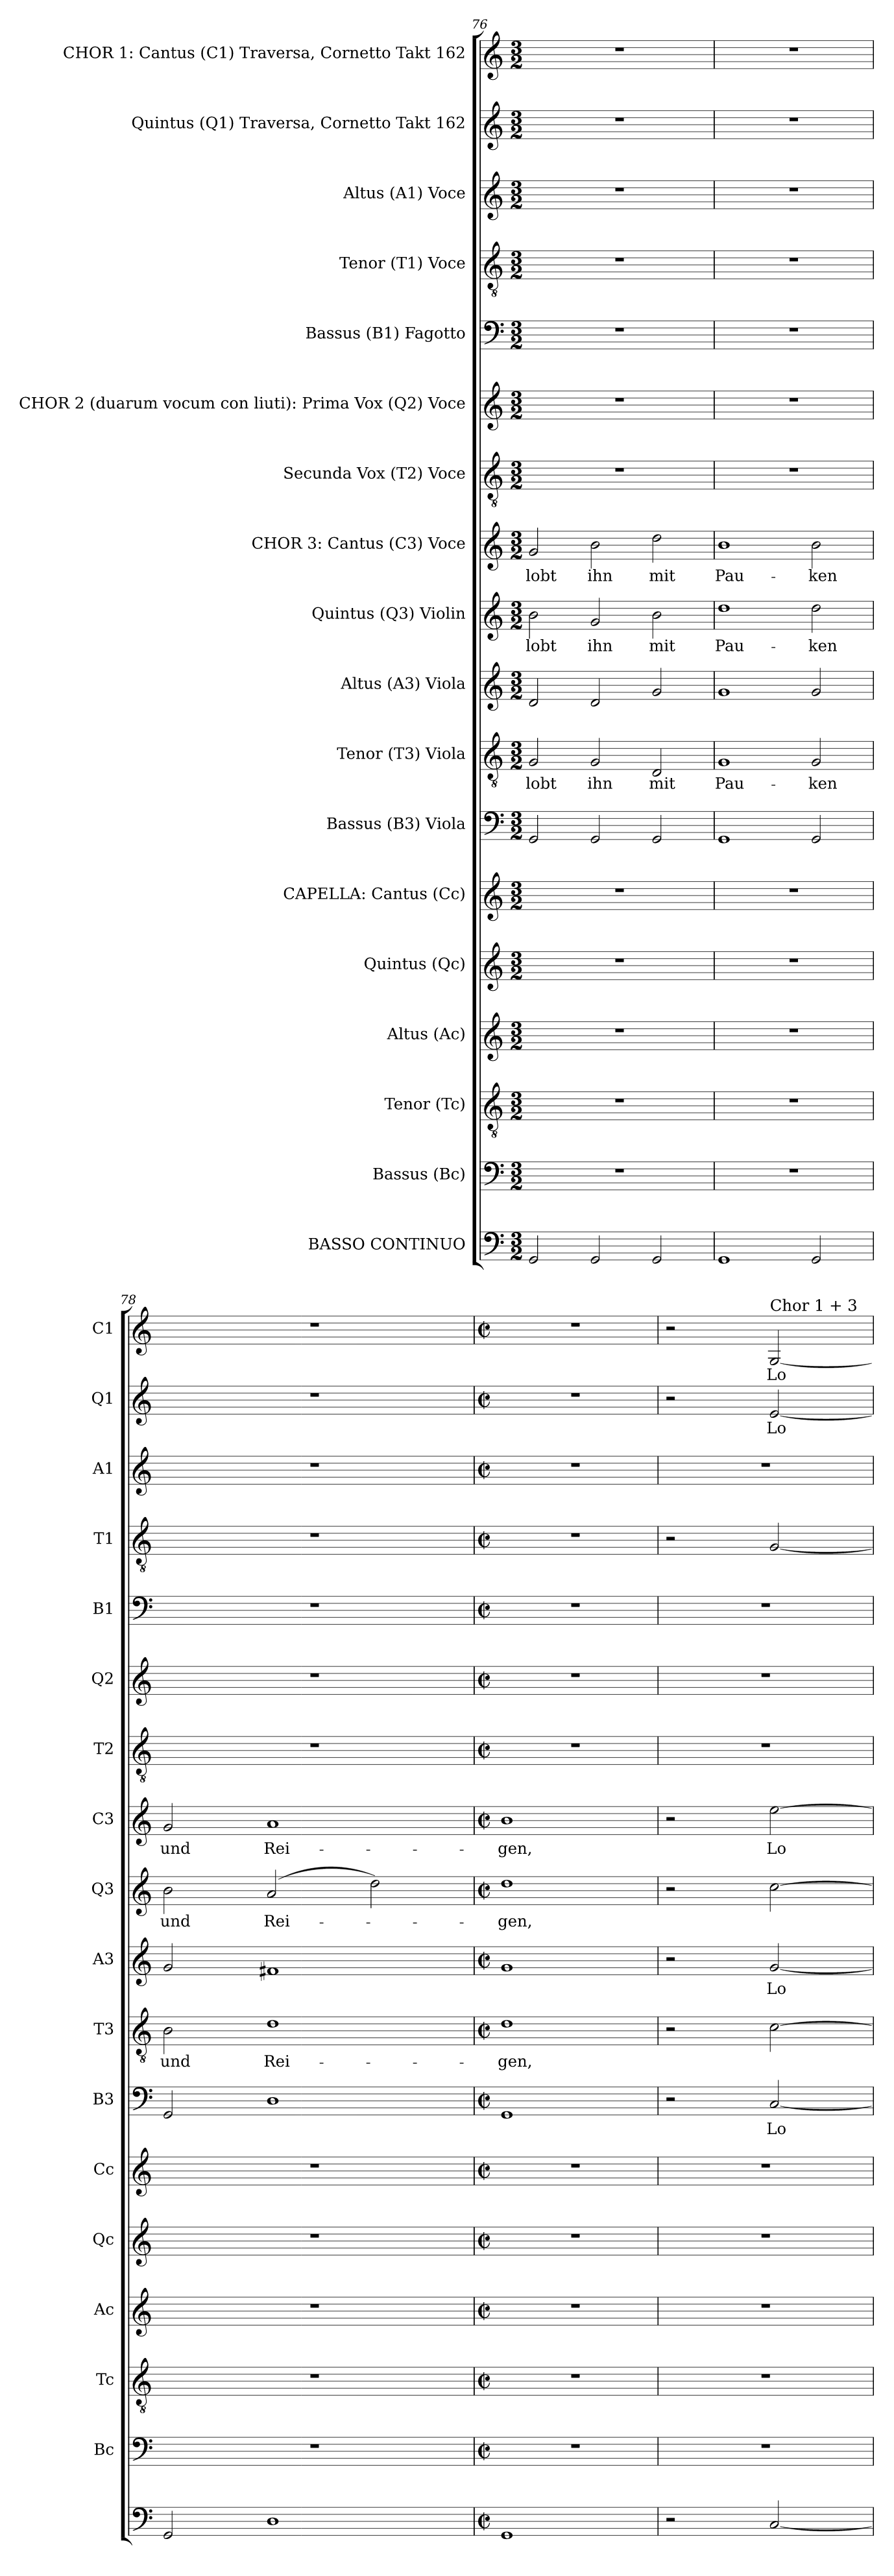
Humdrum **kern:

**kern	**kern	**kern	**kern	**kern	**kern	**kern	**text	**kern	**text	**kern	**text	**kern	**text	**kern	**text	**kern	**kern	**kern	**kern	**kern	**kern	**text	**kern	**text
*part18	*part17	*part16	*part15	*part14	*part13	*part12	*part12	*part11	*part11	*part10	*part10	*part9	*part9	*part8	*part8	*part7	*part6	*part5	*part4	*part3	*part2	*part2	*part1	*part1
*staff18	*staff17	*staff16	*staff15	*staff14	*staff13	*staff12	*staff12	*staff11	*staff11	*staff10	*staff10	*staff9	*staff9	*staff8	*staff8	*staff7	*staff6	*staff5	*staff4	*staff3	*staff2	*staff2	*staff1	*staff1
*I"BASSO CONTINUO	*I"Bassus (Bc)	*I"Tenor (Tc)	*I"Altus (Ac)	*I"Quintus (Qc)	*I"CAPELLA: Cantus (Cc)	*I"Bassus (B3) Viola	*	*I"Tenor (T3) Viola	*	*I"Altus (A3) Viola	*	*I"Quintus (Q3) Violin	*	*I"CHOR 3: Cantus (C3) Voce	*	*I"Secunda Vox (T2) Voce	*I"CHOR 2 (duarum vocum con liuti): Prima Vox  (Q2) Voce	*I"Bassus (B1) Fagotto	*I"Tenor (T1) Voce	*I"Altus (A1) Voce	*I"Quintus (Q1) Traversa, Cornetto Takt 162	*	*I"CHOR 1: Cantus (C1) Traversa, Cornetto Takt 162	*
*	*I'Bc	*I'Tc	*I'Ac	*I'Qc	*I'Cc	*I'B3	*	*I'T3	*	*I'A3	*	*I'Q3	*	*I'C3	*	*I'T2	*I'Q2	*I'B1	*I'T1	*I'A1	*I'Q1	*	*I'C1	*
*clefF4	*clefF4	*clefGv2	*clefG2	*clefG2	*clefG2	*clefF4	*	*clefGv2	*	*clefG2	*	*clefG2	*	*clefG2	*	*clefGv2	*clefG2	*clefF4	*clefGv2	*clefG2	*clefG2	*	*clefG2	*
*	*	*	*	*	*	*	*	*	*	*	*	*	*	*	*	*	*	*	*	*	*	*	*ITrd-7c-12	*
*k[]	*k[]	*k[]	*k[]	*k[]	*k[]	*k[]	*	*k[]	*	*k[]	*	*k[]	*	*k[]	*	*k[]	*k[]	*k[]	*k[]	*k[]	*k[]	*	*k[]	*
*M3/2	*M3/2	*M3/2	*M3/2	*M3/2	*M3/2	*M3/2	*	*M3/2	*	*M3/2	*	*M3/2	*	*M3/2	*	*M3/2	*M3/2	*M3/2	*M3/2	*M3/2	*M3/2	*	*M3/2	*
=76	=76	=76	=76	=76	=76	=76	=76	=76	=76	=76	=76	=76	=76	=76	=76	=76	=76	=76	=76	=76	=76	=76	=76	=76
2GG/	1.r	1.r	1.r	1.r	1.r	2GG/	.	2G/	lobt	2d/	.	2b\	lobt	2g/	lobt	1.r	1.r	1.r	1.r	1.r	1.r	.	1.r	.
2GG/	.	.	.	.	.	2GG/	.	2G/	ihn	2d/	.	2g/	ihn	2b\	ihn	.	.	.	.	.	.	.	.	.
2GG/	.	.	.	.	.	2GG/	.	2D/	mit	2g/	.	2b\	mit	2dd\	mit	.	.	.	.	.	.	.	.	.
=77	=77	=77	=77	=77	=77	=77	=77	=77	=77	=77	=77	=77	=77	=77	=77	=77	=77	=77	=77	=77	=77	=77	=77	=77
1GG	1.r	1.r	1.r	1.r	1.r	1GG	.	1G	Pau-	1g	.	1dd	Pau-	1b	Pau-	1.r	1.r	1.r	1.r	1.r	1.r	.	1.r	.
2GG/	.	.	.	.	.	2GG/	.	2G/	ken	2g/	.	2dd\	ken	2b\	ken	.	.	.	.	.	.	.	.	.
=78	=78	=78	=78	=78	=78	=78	=78	=78	=78	=78	=78	=78	=78	=78	=78	=78	=78	=78	=78	=78	=78	=78	=78	=78
2GG/	1.r	1.r	1.r	1.r	1.r	2GG/	.	2B\	und	2g/	.	2b\	und	2g/	und	1.r	1.r	1.r	1.r	1.r	1.r	.	1.r	.
1D	.	.	.	.	.	1D	.	1d	Rei-	1f#X	.	(2a/	Rei-	1a	Rei-	.	.	.	.	.	.	.	.	.
.	.	.	.	.	.	.	.	.	.	.	.	2dd\)	.	.	.	.	.	.	.	.	.	.	.	.
=79	=79	=79	=79	=79	=79	=79	=79	=79	=79	=79	=79	=79	=79	=79	=79	=79	=79	=79	=79	=79	=79	=79	=79	=79
*M2/2	*M2/2	*M2/2	*M2/2	*M2/2	*M2/2	*M2/2	*	*M2/2	*	*M2/2	*	*M2/2	*	*M2/2	*	*M2/2	*M2/2	*M2/2	*M2/2	*M2/2	*M2/2	*	*M2/2	*
*met(c|)	*met(c|)	*met(c|)	*met(c|)	*met(c|)	*met(c|)	*met(c|)	*	*met(c|)	*	*met(c|)	*	*met(c|)	*	*met(c|)	*	*met(c|)	*met(c|)	*met(c|)	*met(c|)	*met(c|)	*met(c|)	*	*met(c|)	*
1GG	1r	1r	1r	1r	1r	1GG	.	1d	gen,	1g	.	1dd	gen,	1b	-gen,	1r	1r	1r	1r	1r	1r	.	1r	.
!!LO:LB:g=z
=80	=80	=80	=80	=80	=80	=80	=80	=80	=80	=80	=80	=80	=80	=80	=80	=80	=80	=80	=80	=80	=80	=80	=80	=80
2r	1r	1r	1r	1r	1r	2r	.	2r	.	2r	.	2r	.	2r	.	1r	1r	1r	2r	1r	2r	.	2r	.
!	!	!	!	!	!	!	!	!	!	!	!	!	!	!	!	!	!	!	!	!	!	!	!LO:TX:a:t=Chor 1 + 3	!
[2C/	.	.	.	.	.	[2C/	Lo-	[2c\	.	[2g/	Lo-	[2cc\	.	[2ee\	Lo-	.	.	.	[2G/	.	[2e/	Lo-	[2g/	Lo-
=	=	=	=	=	=	=	=	=	=	=	=	=	=	=	=	=	=	=	=	=	=	=	=	=
*-	*-	*-	*-	*-	*-	*-	*-	*-	*-	*-	*-	*-	*-	*-	*-	*-	*-	*-	*-	*-	*-	*-	*-	*-
